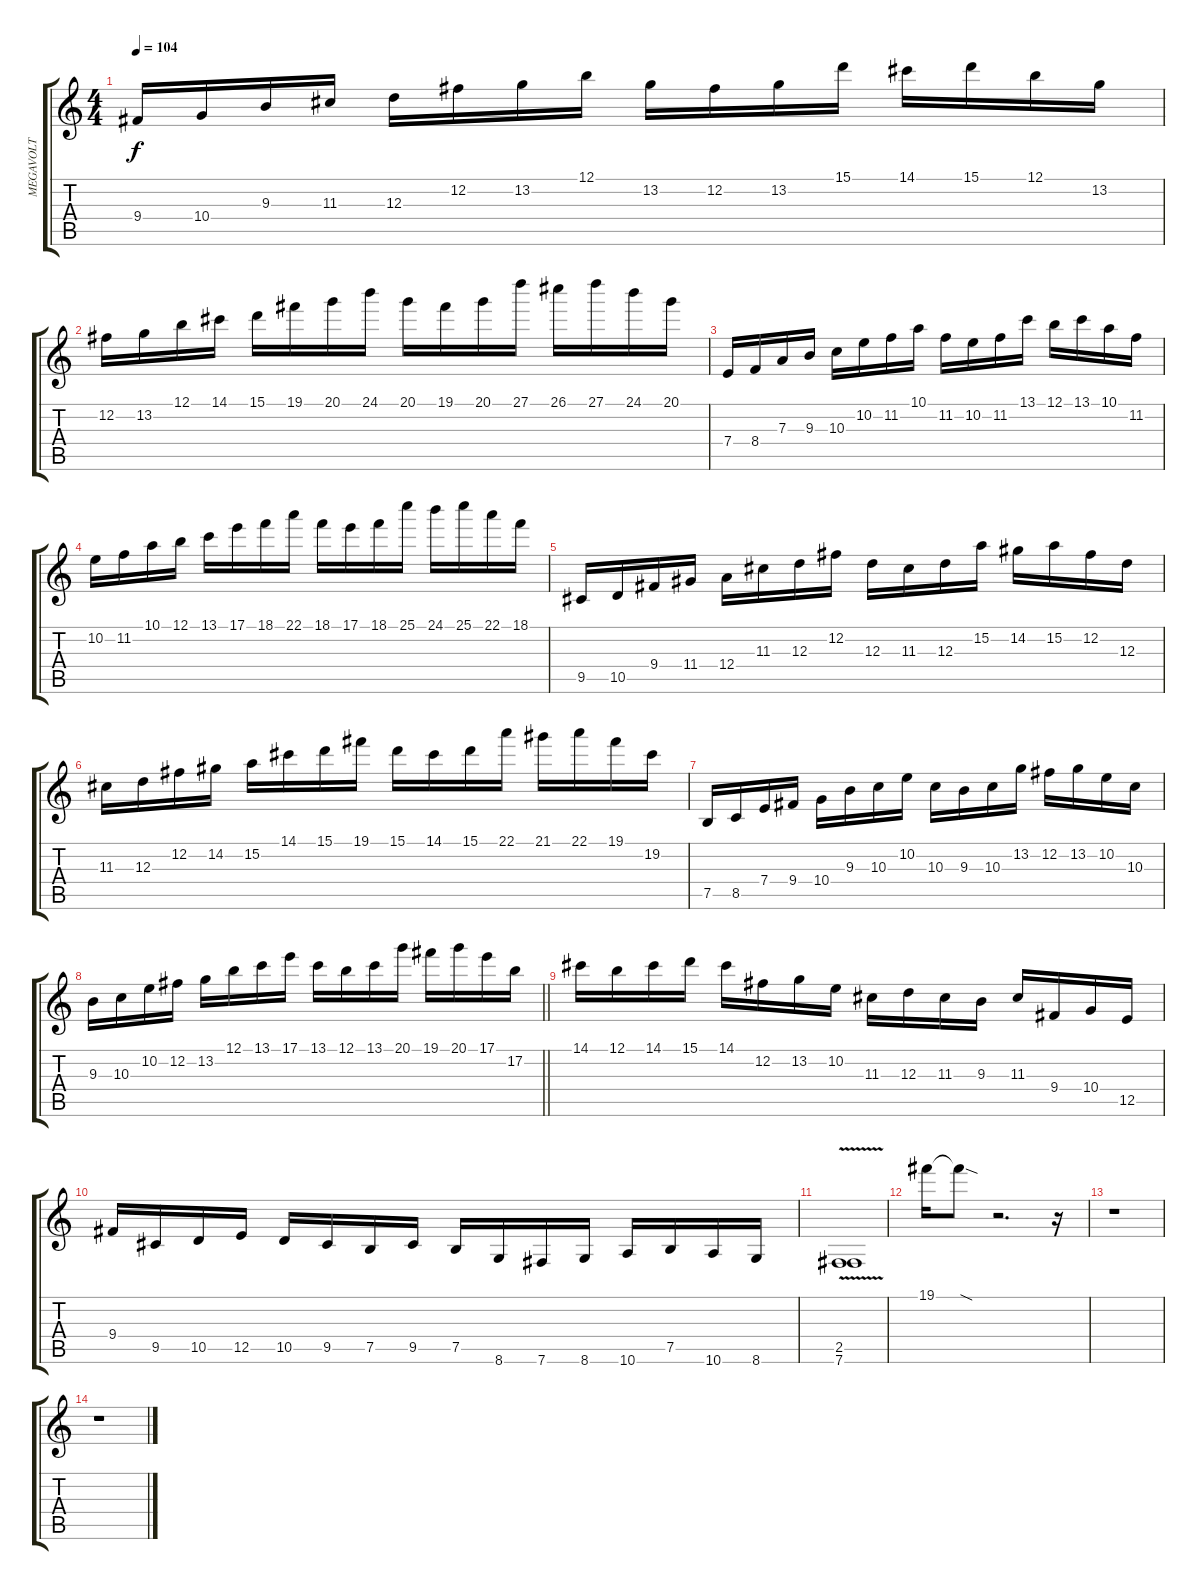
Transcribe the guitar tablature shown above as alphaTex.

\track ("MEGAVOLT" "MEGAVOLT") {instrument distortionguitar}
\staff {score tabs}
\tuning (B3 Gb3 D3 A2 E2 B1) {hide}
\ts (4 4)
\tempo 104
\clef g2
\ks c
9.4.16{dy f} 10.4.16 9.3.16 11.3.16 12.3.16 12.2.16 13.2.16 12.1.16 13.2.16 12.2.16 13.2.16 15.1.16 14.1.16 15.1.16 12.1.16 13.2.16 |
12.2.16 13.2.16 12.1.16 14.1.16 15.1.16 19.1.16 20.1.16 24.1.16 20.1.16 19.1.16 20.1.16 27.1.16 26.1.16 27.1.16 24.1.16 20.1.16 |
7.4.16 8.4.16 7.3.16 9.3.16 10.3.16 10.2.16 11.2.16 10.1.16 11.2.16 10.2.16 11.2.16 13.1.16 12.1.16 13.1.16 10.1.16 11.2.16 |
10.2.16 11.2.16 10.1.16 12.1.16 13.1.16 17.1.16 18.1.16 22.1.16 18.1.16 17.1.16 18.1.16 25.1.16 24.1.16 25.1.16 22.1.16 18.1.16 |
9.5.16 10.5.16 9.4.16 11.4.16 12.4.16 11.3.16 12.3.16 12.2.16 12.3.16 11.3.16 12.3.16 15.2.16 14.2.16 15.2.16 12.2.16 12.3.16 |
11.3.16 12.3.16 12.2.16 14.2.16 15.2.16 14.1.16 15.1.16 19.1.16 15.1.16 14.1.16 15.1.16 22.1.16 21.1.16 22.1.16 19.1.16 19.2.16 |
7.5.16 8.5.16 7.4.16 9.4.16 10.4.16 9.3.16 10.3.16 10.2.16 10.3.16 9.3.16 10.3.16 13.2.16 12.2.16 13.2.16 10.2.16 10.3.16 |
\barLineRight lightlight
9.3.16 10.3.16 10.2.16 12.2.16 13.2.16 12.1.16 13.1.16 17.1.16 13.1.16 12.1.16 13.1.16 20.1.16 19.1.16 20.1.16 17.1.16 17.2.16 |
14.1.16 12.1.16 14.1.16 15.1.16 14.1.16 12.2.16 13.2.16 10.2.16 11.3.16 12.3.16 11.3.16 9.3.16 11.3.16 9.4.16 10.4.16 12.5.16 |
9.4.16 9.5.16 10.5.16 12.5.16 10.5.16 9.5.16 7.5.16 9.5.16 7.5.16 8.6.16 7.6.16 8.6.16 10.6.16 7.5.16 10.6.16 8.6.16 |
(2.5 7.6{v}).1 |
19.1.16 19.1{sod t}.8 r.2{d} r.16 |
r.1 |
r.1
